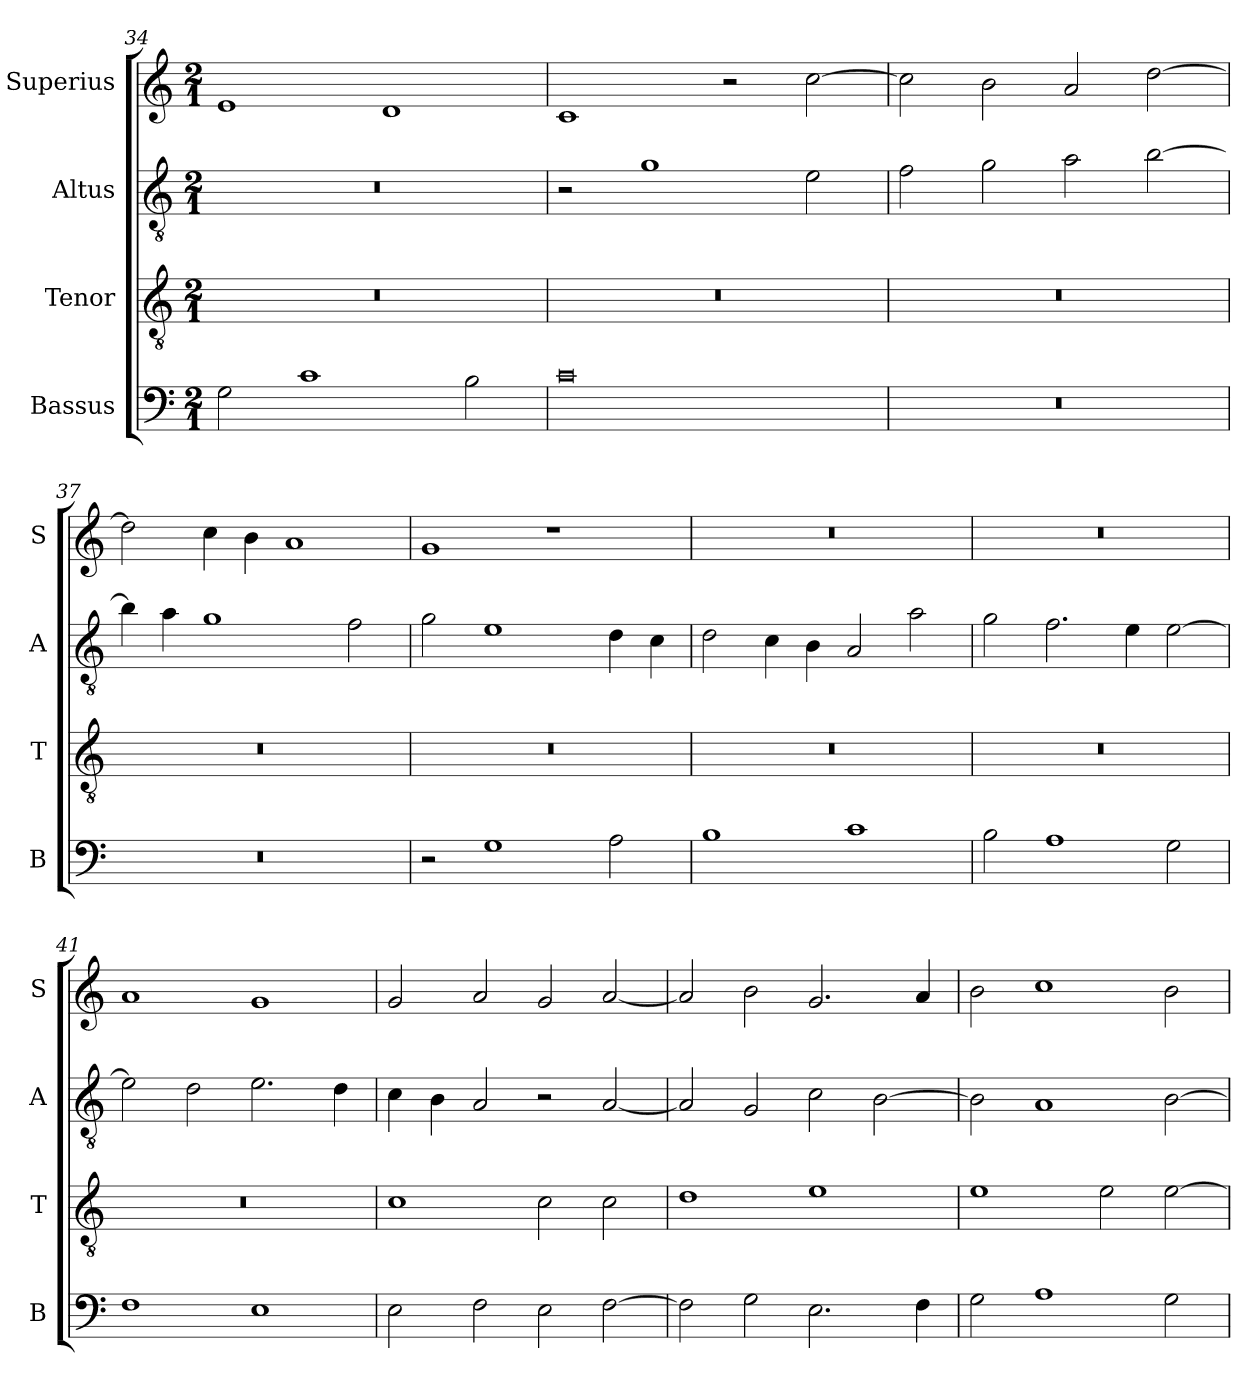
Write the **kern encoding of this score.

**kern	**kern	**kern	**kern
*part4	*part3	*part2	*part1
*staff4	*staff3	*staff2	*staff1
*I"Bassus	*I"Tenor	*I"Altus	*I"Superius
*I'B	*I'T	*I'A	*I'S
*clefF4	*clefGv2	*clefGv2	*clefG2
*k[]	*k[]	*k[]	*k[]
*M2/1	*M2/1	*M2/1	*M2/1
=34	=34	=34	=34
2G\	0r	0r	1e
1c	.	.	.
.	.	.	1d
2B\	.	.	.
=35	=35	=35	=35
0c	0r	2r	1c
.	.	1g	.
.	.	.	2r
.	.	2e\	[2cc\
=36	=36	=36	=36
0r	0r	2f\	2cc\]
.	.	2g\	2b\
.	.	2a\	2a/
.	.	[2b\	[2dd\
=37	=37	=37	=37
0r	0r	4b\]	2dd\]
.	.	4a\	.
.	.	1g	4cc\
.	.	.	4b\
.	.	.	1a
.	.	2f\	.
=38	=38	=38	=38
2r	0r	2g\	1g
1G	.	1e	.
.	.	.	1r
2A\	.	4d\	.
.	.	4c\	.
=39	=39	=39	=39
1B	0r	2d\	0r
.	.	4c\	.
.	.	4B\	.
1c	.	2A/	.
.	.	2a\	.
=40	=40	=40	=40
2B\	0r	2g\	0r
1A	.	2.f\	.
.	.	4e\	.
2G\	.	[2e\	.
=41	=41	=41	=41
1F	0r	2e\]	1a
.	.	2d\	.
1E	.	2.e\	1g
.	.	4d\	.
=42	=42	=42	=42
2E\	1c	4c\	2g/
.	.	4B\	.
2F\	.	2A/	2a/
2E\	2c\	2r	2g/
[2F\	2c\	[2A/	[2a/
=43	=43	=43	=43
2F\]	1d	2A/]	2a/]
2G\	.	2G/	2b\
2.E\	1e	2c\	2.g/
.	.	[2B\	.
4F\	.	.	4a/
=44	=44	=44	=44
2G\	1e	2B\]	2b\
1A	.	1A	1cc
.	2e\	.	.
2G\	[2e\	[2B\	2b\
=	=	=	=
*-	*-	*-	*-
